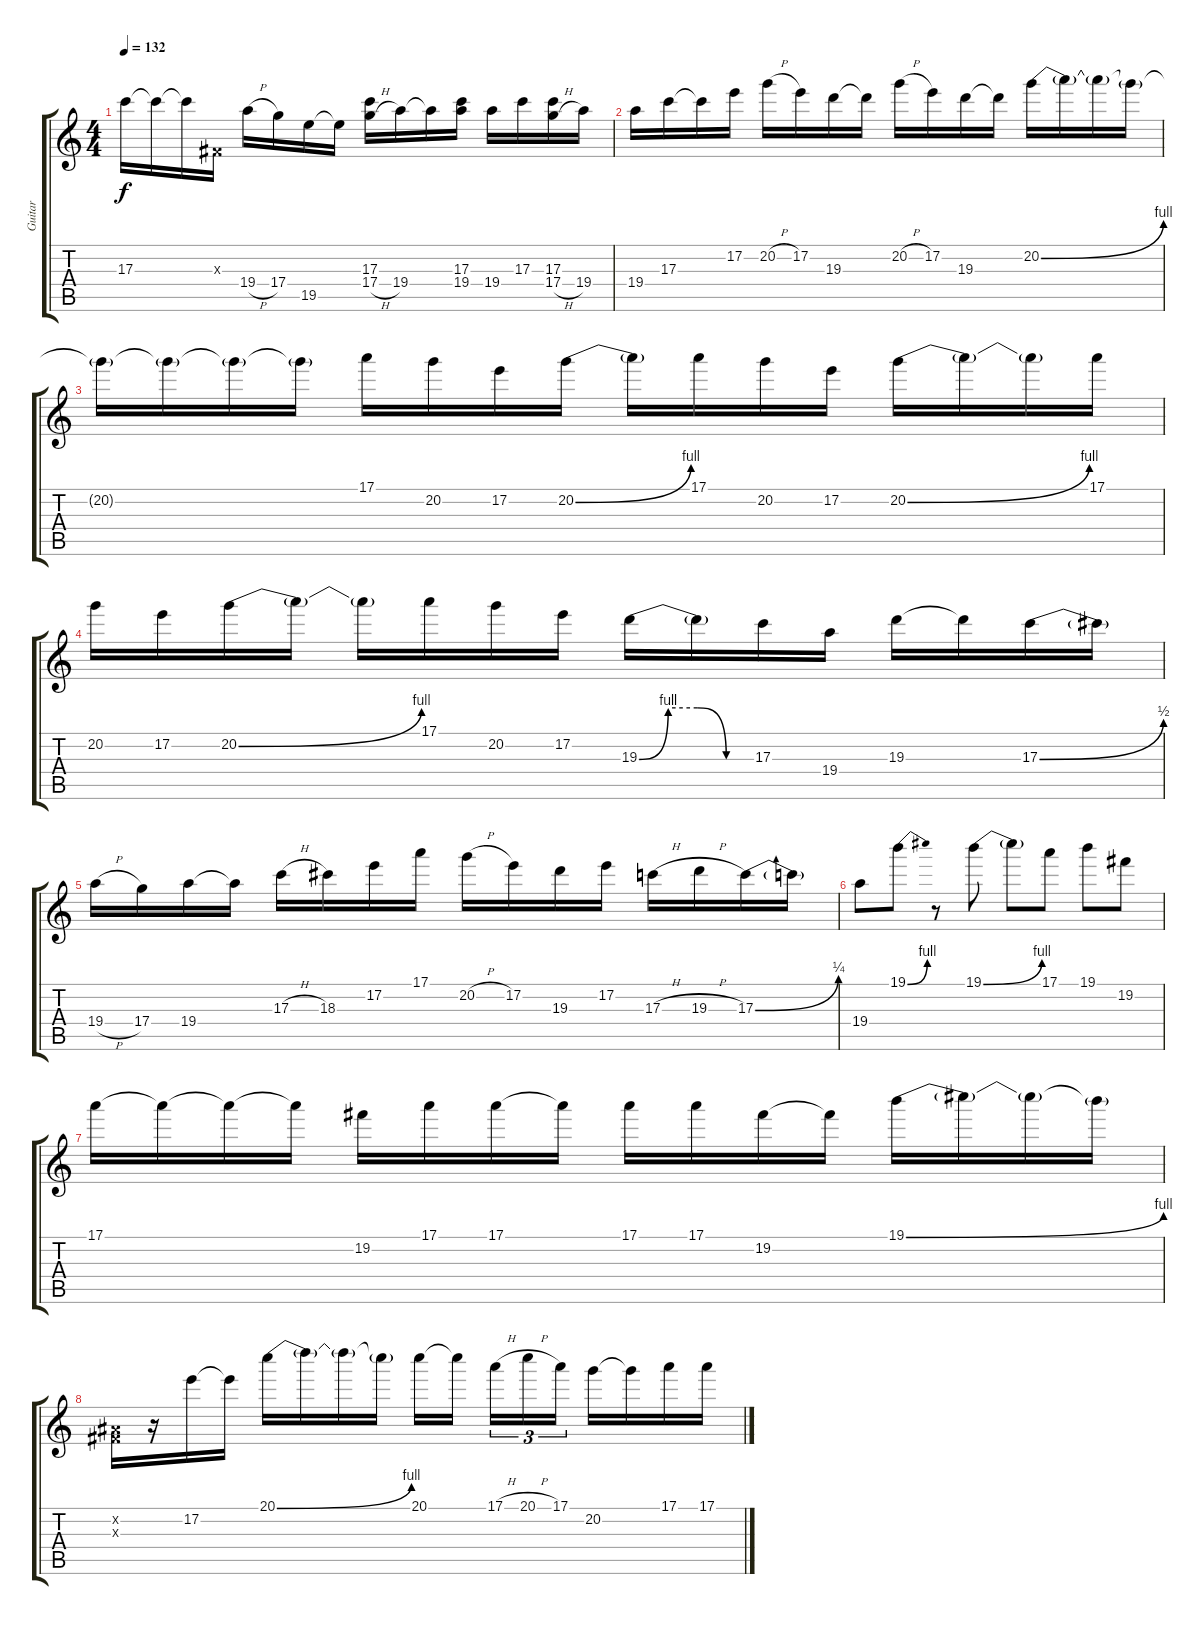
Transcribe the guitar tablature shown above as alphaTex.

\track ("Guitar" "Guitar") {instrument overdrivenguitar}
\staff {score tabs}
\tuning (E4 B3 G3 D3 A2 E2) {hide}
\ts (4 4)
\tempo 132
\clef g2
\ks c
17.3.16{dy f} 17.3{t}.16 17.3{t}.16 -1.3{x}.16 19.4{h}.16 17.4.16 19.5.16 19.5{t}.16 (17.3 17.4{h}).16 19.4.16 19.4{t}.16 (17.3 19.4).16 19.4.16 17.3.16 (17.3 17.4{h}).16 19.4.16 |
19.4.16 17.3.16 17.3{t}.16 17.2.16 20.2{h}.16 17.2.16 19.3.16 19.3{t}.16 20.2{h}.16 17.2.16 19.3.16 19.3{t}.16 20.2{be (bend 0 0 60 4)}.16 20.2{t}.16 20.2{t}.16 20.2{t}.16 |
20.2{t}.16 20.2{t}.16 20.2{t}.16 20.2{t}.16 17.1.16 20.2.16 17.2.16 20.2{be (bend 0 0 60 4)}.16 20.2{t}.16 17.1.16 20.2.16 17.2.16 20.2{be (bend 0 0 60 4)}.16 20.2{t}.16 20.2{t}.16 17.1.16 |
20.2.16 17.2.16 20.2{be (bend 0 0 60 4)}.16 20.2{t}.16 20.2{t}.16 17.1.16 20.2.16 17.2.16 19.3{be (custom 0 0 15 4 30 4 45 0 60 0)}.16 19.3{t}.16 17.3.16 19.4.16 19.3.16 19.3{t}.16 17.3{be (bend 0 0 60 2)}.16 17.3{t}.16 |
19.4{h}.16 17.4.16 19.4.16 19.4{t}.16 17.3{h}.16 18.3.16 17.2.16 17.1.16 20.2{h}.16 17.2.16 19.3.16 17.2.16 17.3{h}.16 19.3{h}.16 17.3{be (bend 0 0 60 1)}.16 17.3{t}.16 |
19.4.8 19.1{be (bend 0 0 60 4)}.8 r.8 19.1{be (bend 0 0 60 4)}.8 19.1{t}.8 17.1.8 19.1.8 19.2.8 |
17.1.16 17.1{t}.16 17.1{t}.16 17.1{t}.16 19.2.16 17.1.16 17.1.16 17.1{t}.16 17.1.16 17.1.16 19.2.16 19.2{t}.16 19.1{be (bend 0 0 60 4)}.16 19.1{t}.16 19.1{t}.16 19.1{t}.16 |
(-1.2{x} -1.3{x}).16 r.16 17.2.16 17.2{t}.16 20.1{be (bend 0 0 60 4)}.16 20.1{t}.16 20.1{t}.16 20.1{t}.16 20.1.16 20.1{t}.16{beam splitsecondary} 17.1{h}.16{tu (3 2)} 20.1{h}.16{tu (3 2)} 17.1.16{tu (3 2)} 20.2.16 20.2{t}.16 17.1.16 17.1.16
